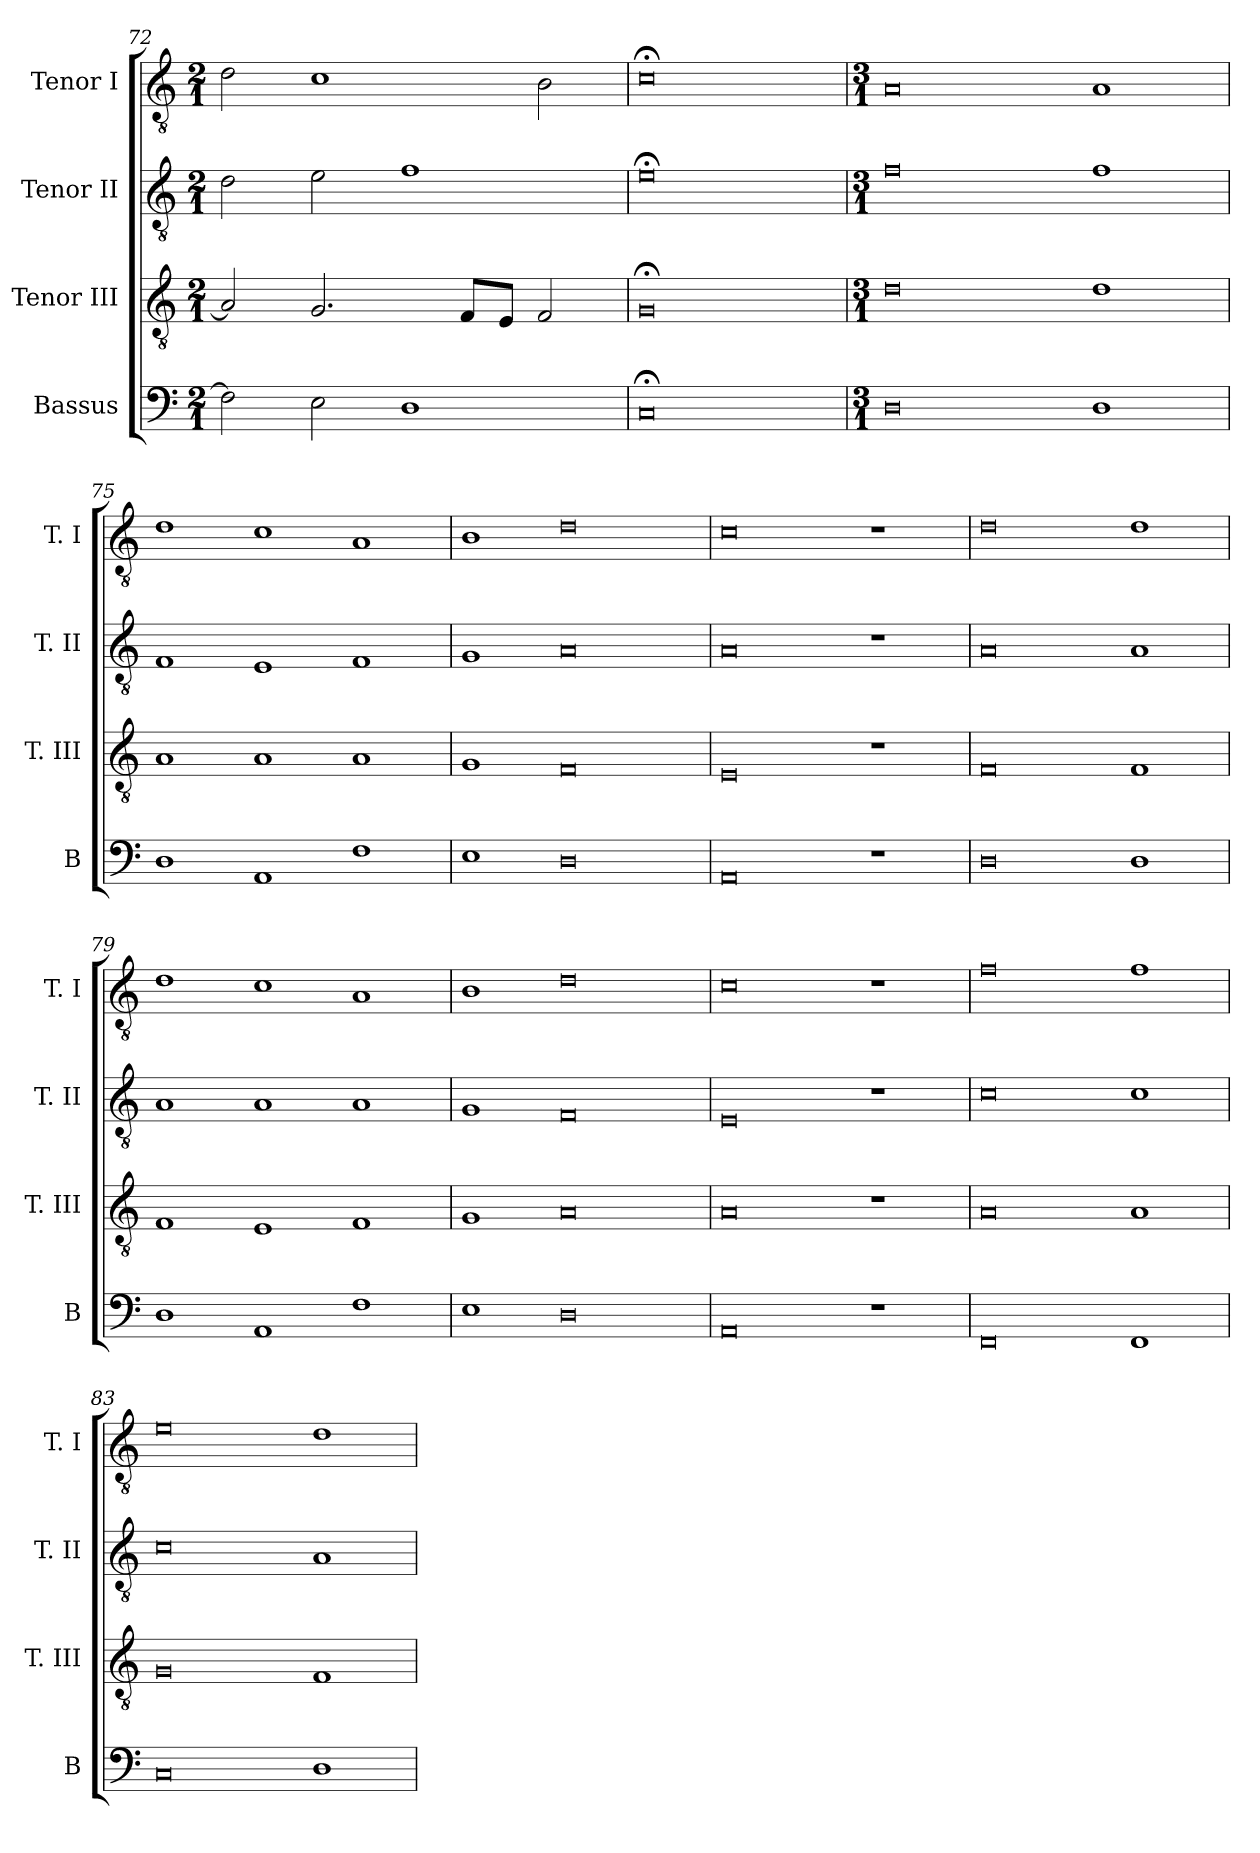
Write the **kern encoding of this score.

**kern	**kern	**kern	**kern
*part4	*part3	*part2	*part1
*staff4	*staff3	*staff2	*staff1
*I"Bassus	*I"Tenor III	*I"Tenor II	*I"Tenor I
*I'B	*I'T. III	*I'T. II	*I'T. I
*clefF4	*clefGv2	*clefGv2	*clefGv2
*k[]	*k[]	*k[]	*k[]
*C:	*C:	*C:	*C:
*M2/1	*M2/1	*M2/1	*M2/1
=72	=72	=72	=72
2F]	2A]	2d	2d
2E	2.G	2e	1c
1D	.	1f	.
.	8FL	.	.
.	8EJ	.	.
.	2F	.	2B
=73	=73	=73	=73
0C;<	0G;<	0e;<	0c;<
=74	=74	=74	=74
*M3/1	*M3/1	*M3/1	*M3/1
0D	0d	0f	0A
1D	1d	1f	1A
=75	=75	=75	=75
1D	1A	1F	1d
1AA	1A	1E	1c
1F	1A	1F	1A
=76	=76	=76	=76
1E	1G	1G	1B
0D	0F	0A	0d
=77	=77	=77	=77
0AA	0E	0A	0c
1r	1r	1r	1r
=78	=78	=78	=78
0D	0F	0A	0d
1D	1F	1A	1d
=79	=79	=79	=79
1D	1F	1A	1d
1AA	1E	1A	1c
1F	1F	1A	1A
=80	=80	=80	=80
1E	1G	1G	1B
0D	0A	0F	0d
=81	=81	=81	=81
0AA	0A	0E	0c
1r	1r	1r	1r
=82	=82	=82	=82
0FF	0A	0c	0f
1FF	1A	1c	1f
=83	=83	=83	=83
0C	0G	0c	0e
1D	1F	1A	1d
=	=	=	=
*-	*-	*-	*-
